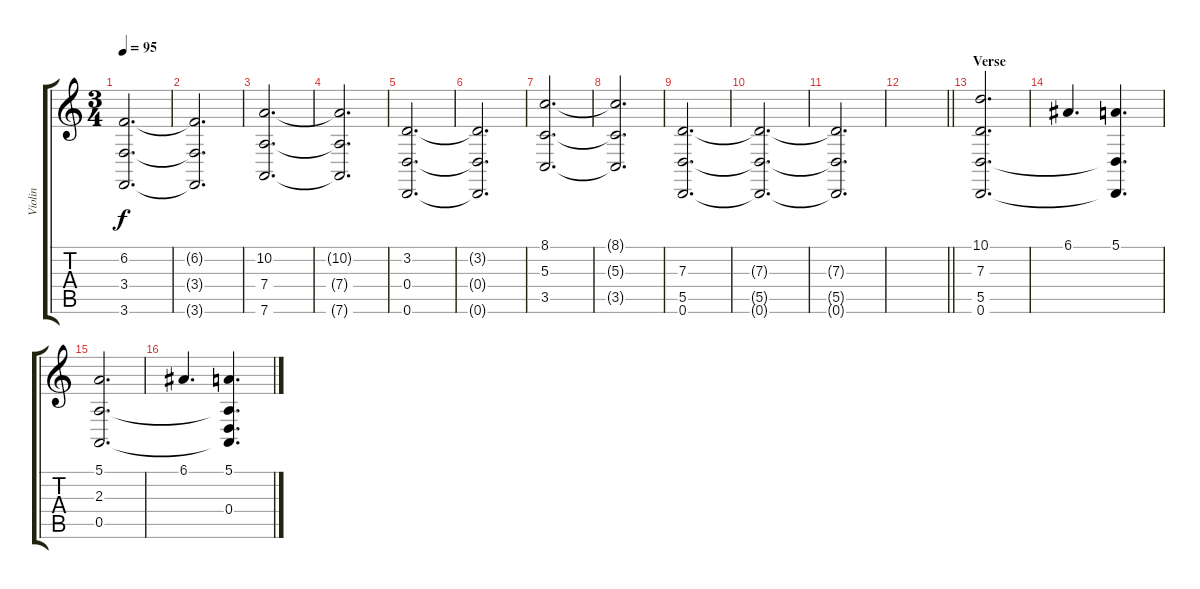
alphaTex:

\track ("Violin" "Violin") {instrument stringensemble2}
\staff {score tabs}
\tuning (E4 B3 G3 D3 A2 D2) {hide}
\ts (3 4)
\tempo 95
\clef g2
\ks c
(6.2 3.4 3.6).2{d dy f} |
(6.2{t} 3.4{t} 3.6{t}).2{d} |
(10.2 7.4 7.6).2{d} |
(10.2{t} 7.4{t} 7.6{t}).2{d} |
(3.2 0.4 0.6).2{d} |
(3.2{t} 0.4{t} 0.6{t}).2{d} |
(8.1 5.3 3.5).2{d} |
(8.1{t} 5.3{t} 3.5{t}).2{d} |
(7.3 5.5 0.6).2{d} |
(7.3{t} 5.5{t} 0.6{t}).2{d} |
(7.3{t} 5.5{t} 0.6{t}).2{d} |
\barLineRight lightlight
|
\section ("" "Verse")
(10.1 7.3 5.5 0.6).2{d} |
6.1.4{d} (5.1 5.5{t} 0.6{t}).4{d} |
(5.1 2.3 0.5).2{d} |
6.1.4{d} (5.1 2.3{t} 0.4 0.5{t}).4{d}
